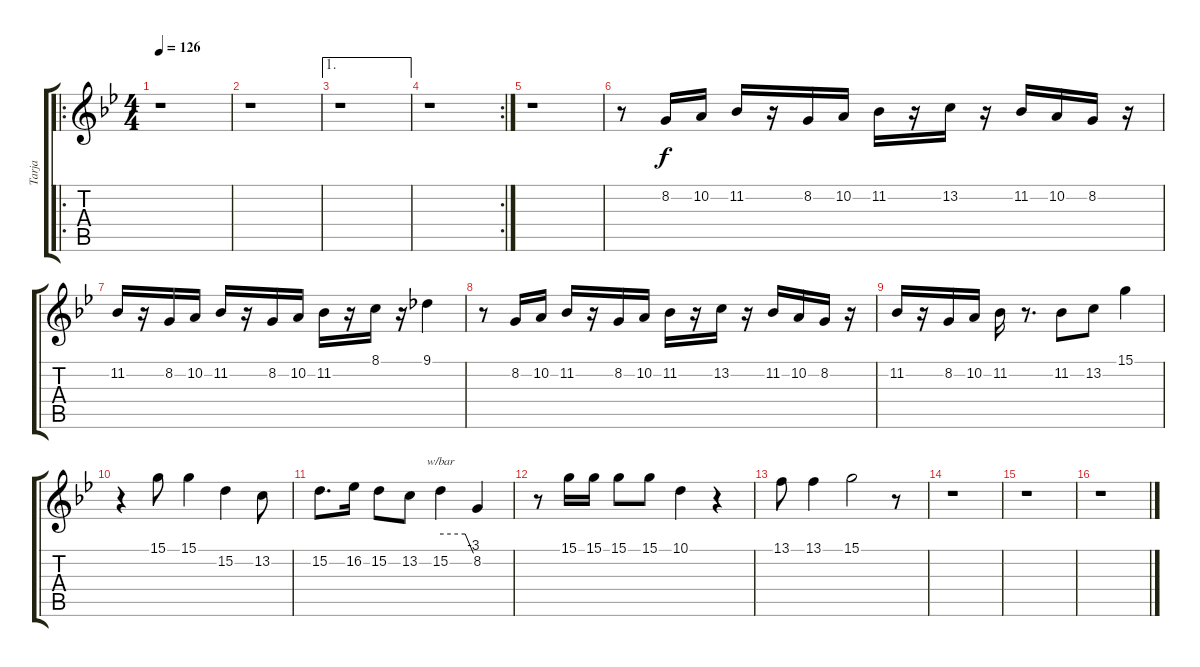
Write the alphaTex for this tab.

\track ("Tarja" "Tarja") {instrument synthvoice}
\staff {score tabs}
\tuning (E4 B3 G3 D3 A2 E2) {hide}
\ro
\ts (4 4)
\tempo 126
\clef g2
\ks gminor
r.1{dy f} |
r.1 |
\ae 1
r.1 |
\rc 2
r.1 |
r.1 |
r.8 8.2.16 10.2.16 11.2.16 r.16 8.2.16 10.2.16 11.2.16 r.16 13.2.16 r.16 11.2.16 10.2.16 8.2.16 r.16 |
11.2.16 r.16 8.2.16 10.2.16 11.2.16 r.16 8.2.16 10.2.16 11.2.16 r.16 8.1.16 r.16 9.1.4 |
r.8 8.2.16 10.2.16 11.2.16 r.16 8.2.16 10.2.16 11.2.16 r.16 13.2.16 r.16 11.2.16 10.2.16 8.2.16 r.16 |
11.2.16 r.16 8.2.16 10.2.16 11.2.16 r.8{d} 11.2.8 13.2.8 15.1.4 |
r.4 15.1.8 15.1.4 15.2.4 13.2.8 |
15.2.8{d} 16.2.16 15.2.8 13.2.8 15.2.4{tbe (custom default 0 0 45 0 60 -12)} 8.2.4 |
r.8 15.1.16 15.1.16 15.1.8 15.1.8 10.1.4 r.4 |
13.1.8 13.1.4 15.1.2 r.8 |
r.1 |
r.1 |
r.1
